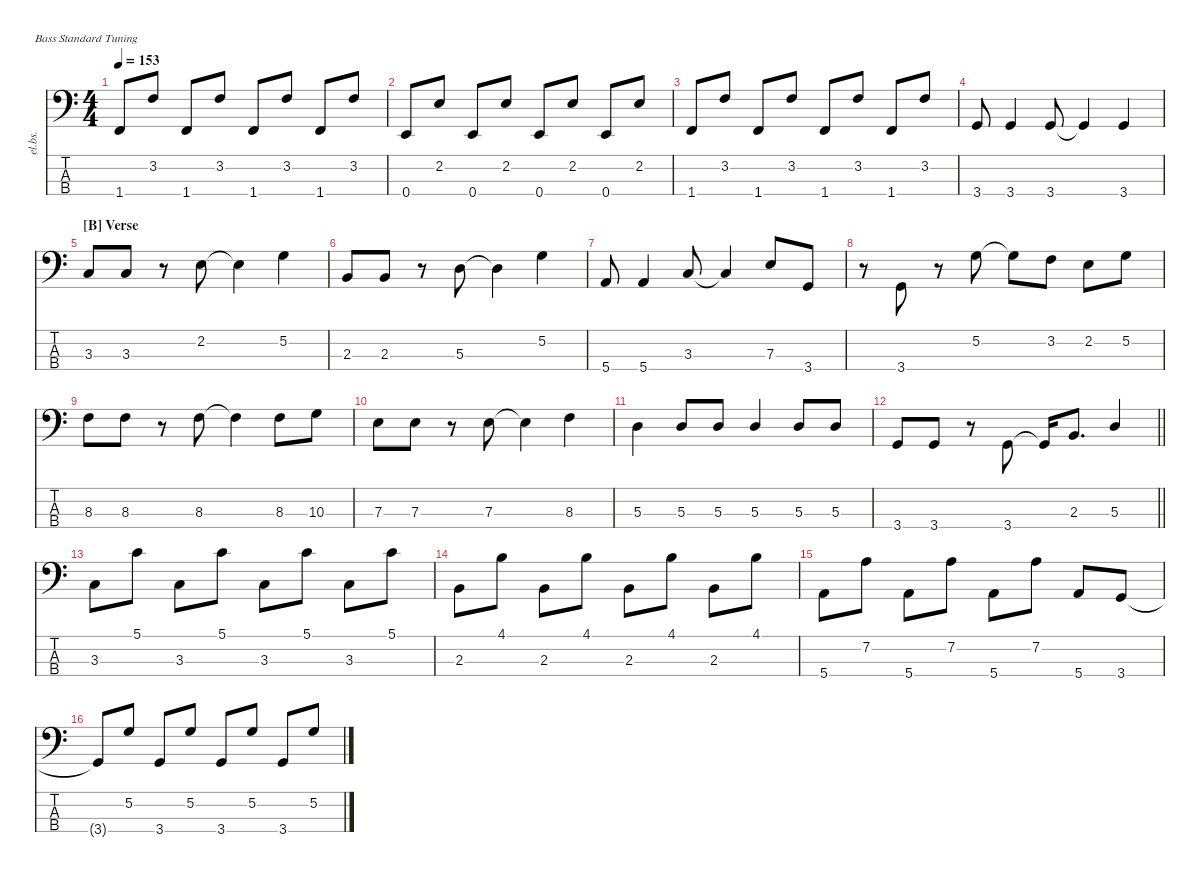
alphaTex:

\defaultSystemsLayout 4
\hideDynamics
\bracketExtendMode nobrackets
\track ("Electric Bass" "el.bs.") {instrument electricbassfinger}
\staff {score tabs}
\tuning (G2 D2 A1 E1)
\ts (4 4)
\tempo 153
\clef f4
\ks c
1.4.8{dy mf beam Up} 3.2.8{beam Up} 1.4.8{beam Up} 3.2.8{beam Up} 1.4.8{beam Up} 3.2.8{beam Up} 1.4.8{beam Up} 3.2.8{beam Up} |
0.4.8{beam Up} 2.2.8{beam Up} 0.4.8{beam Up} 2.2.8{beam Up} 0.4.8{beam Up} 2.2.8{beam Up} 0.4.8{beam Up} 2.2.8{beam Up} |
1.4.8{beam Up} 3.2.8{beam Up} 1.4.8{beam Up} 3.2.8{beam Up} 1.4.8{beam Up} 3.2.8{beam Up} 1.4.8{beam Up} 3.2.8{beam Up} |
3.4.8{beam Up} 3.4.4{beam Up} 3.4.8{beam Up} 3.4{t}.4{beam Up} 3.4.4{beam Up} |
\section ("B" "Verse")
3.3.8{beam Up} 3.3.8{beam Up} r.8{beam Down} 2.2.8{beam Down} 2.2{t}.4{beam Down} 5.2.4{beam Down} |
2.3.8{beam Up} 2.3.8{beam Up} r.8{beam Down} 5.3.8{beam Down} 5.3{t}.4{beam Down} 5.2.4{beam Down} |
5.4.8{beam Up} 5.4.4{beam Up} 3.3.8{beam Up} 3.3{t}.4{beam Up} 7.3.8{beam Up} 3.4.8{beam Up} |
r.8{beam Down} 3.4.8{beam Up} r.8{beam Down} 5.2.8{beam Down} 5.2{t}.8{beam Down} 3.2.8{beam Down} 2.2.8{beam Down} 5.2.8{beam Down} |
8.3.8{beam Down} 8.3.8{beam Down} r.8{beam Down} 8.3.8{beam Down} 8.3{t}.4{beam Down} 8.3.8{beam Down} 10.3.8{beam Down} |
7.3.8{beam Down} 7.3.8{beam Down} r.8{beam Down} 7.3.8{beam Down} 7.3{t}.4{beam Down} 8.3.4{beam Down} |
5.3.4{beam Down} 5.3.8{beam Up} 5.3.8{beam Up} 5.3.4{beam Up} 5.3.8{beam Up} 5.3.8{beam Up} |
\barLineRight lightlight
3.4.8{beam Up} 3.4.8{beam Up} r.8{beam Down} 3.4.8{beam Up} 3.4{t}.16{beam Up} 2.3.8{d beam Up} 5.3.4{beam Up} |
3.3.8{beam Down} 5.1.8{beam Down} 3.3.8{beam Down} 5.1.8{beam Down} 3.3.8{beam Down} 5.1.8{beam Down} 3.3.8{beam Down} 5.1.8{beam Down} |
2.3.8{beam Down} 4.1.8{beam Down} 2.3.8{beam Down} 4.1.8{beam Down} 2.3.8{beam Down} 4.1.8{beam Down} 2.3.8{beam Down} 4.1.8{beam Down} |
5.4.8{beam Down} 7.2.8{beam Down} 5.4.8{beam Down} 7.2.8{beam Down} 5.4.8{beam Down} 7.2.8{beam Down} 5.4.8{beam Up} 3.4.8{beam Up} |
3.4{t}.8{beam Up} 5.2.8{beam Up} 3.4.8{beam Up} 5.2.8{beam Up} 3.4.8{beam Up} 5.2.8{beam Up} 3.4.8{beam Up} 5.2.8{beam Up}
